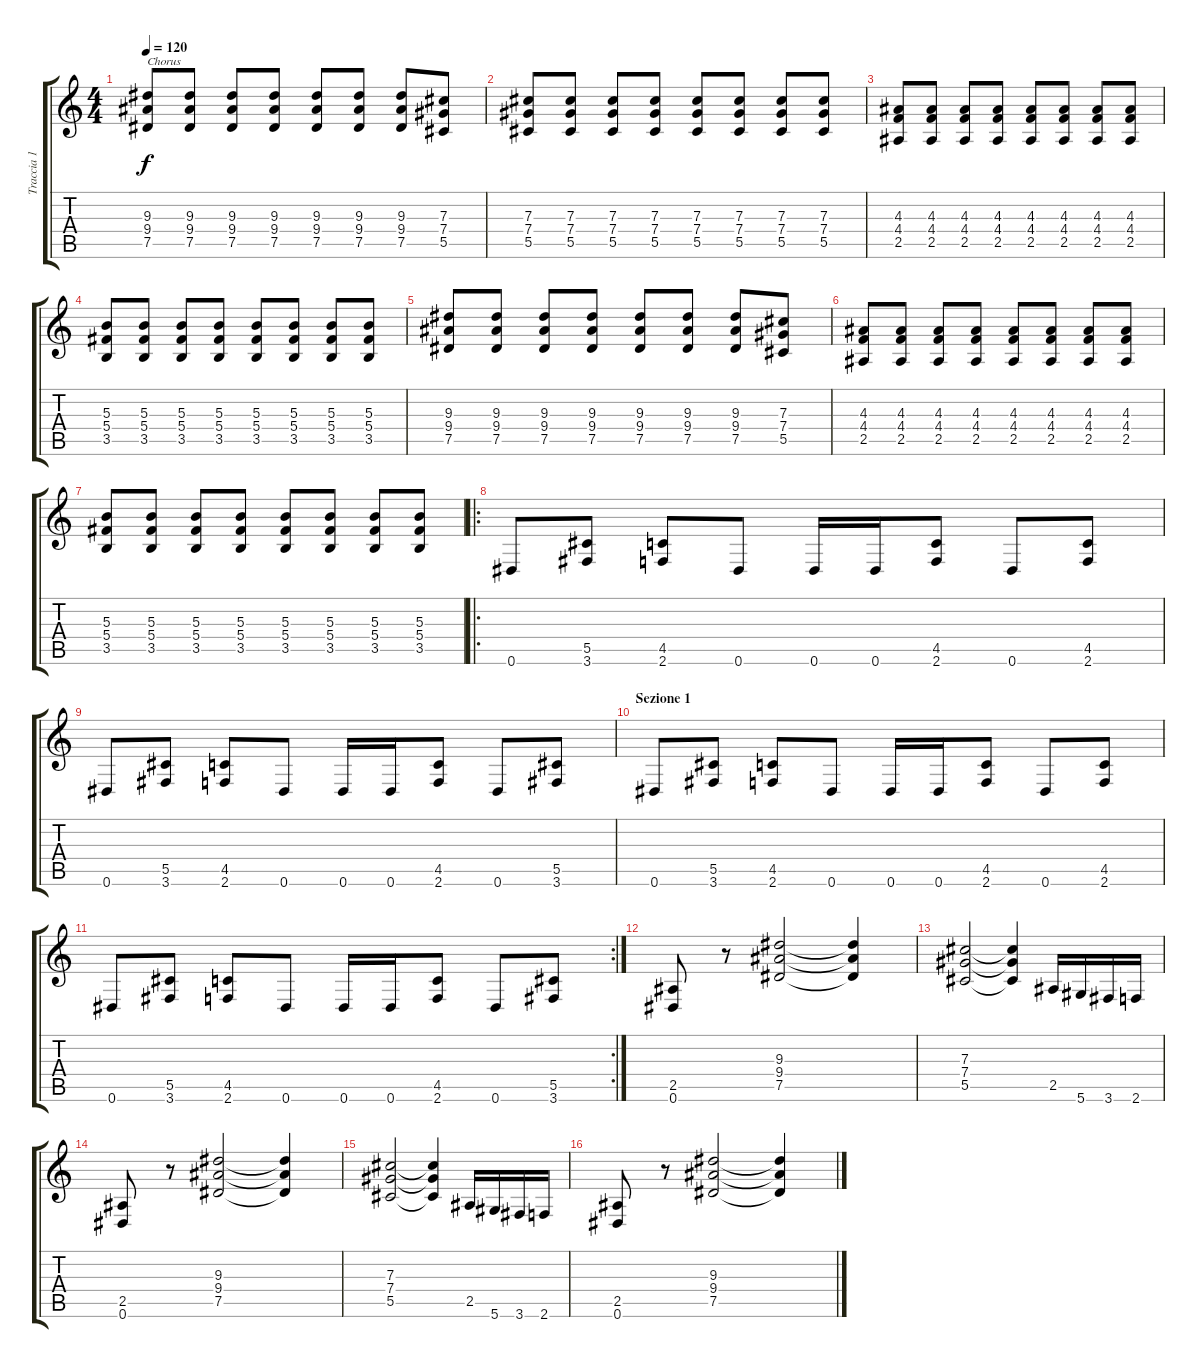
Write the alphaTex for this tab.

\track ("Traccia 1" "Traccia 1") {instrument distortionguitar}
\staff {score tabs}
\tuning (Eb4 Bb3 Gb3 Db3 Ab2 Eb2) {hide}
\ts (4 4)
\tempo 120
\clef g2
\ks c
(9.3 9.4 7.5).8{txt "Chorus" dy f} (9.3 9.4 7.5).8 (9.3 9.4 7.5).8 (9.3 9.4 7.5).8 (9.3 9.4 7.5).8 (9.3 9.4 7.5).8 (9.3 9.4 7.5).8 (7.3 7.4 5.5).8 |
(7.3 7.4 5.5).8 (7.3 7.4 5.5).8 (7.3 7.4 5.5).8 (7.3 7.4 5.5).8 (7.3 7.4 5.5).8 (7.3 7.4 5.5).8 (7.3 7.4 5.5).8 (7.3 7.4 5.5).8 |
(4.3 4.4 2.5).8 (4.3 4.4 2.5).8 (4.3 4.4 2.5).8 (4.3 4.4 2.5).8 (4.3 4.4 2.5).8 (4.3 4.4 2.5).8 (4.3 4.4 2.5).8 (4.3 4.4 2.5).8 |
(5.3 5.4 3.5).8 (5.3 5.4 3.5).8 (5.3 5.4 3.5).8 (5.3 5.4 3.5).8 (5.3 5.4 3.5).8 (5.3 5.4 3.5).8 (5.3 5.4 3.5).8 (5.3 5.4 3.5).8 |
(9.3 9.4 7.5).8 (9.3 9.4 7.5).8 (9.3 9.4 7.5).8 (9.3 9.4 7.5).8 (9.3 9.4 7.5).8 (9.3 9.4 7.5).8 (9.3 9.4 7.5).8 (7.3 7.4 5.5).8 |
(4.3 4.4 2.5).8 (4.3 4.4 2.5).8 (4.3 4.4 2.5).8 (4.3 4.4 2.5).8 (4.3 4.4 2.5).8 (4.3 4.4 2.5).8 (4.3 4.4 2.5).8 (4.3 4.4 2.5).8 |
(5.3 5.4 3.5).8 (5.3 5.4 3.5).8 (5.3 5.4 3.5).8 (5.3 5.4 3.5).8 (5.3 5.4 3.5).8 (5.3 5.4 3.5).8 (5.3 5.4 3.5).8 (5.3 5.4 3.5).8 |
\ro
0.6.8 (5.5 3.6).8 (4.5 2.6).8 0.6.8 0.6.16 0.6.16 (4.5 2.6).8 0.6.8 (4.5 2.6).8 |
0.6.8 (5.5 3.6).8 (4.5 2.6).8 0.6.8 0.6.16 0.6.16 (4.5 2.6).8 0.6.8 (5.5 3.6).8 |
\section ("" "Sezione 1")
0.6.8 (5.5 3.6).8 (4.5 2.6).8 0.6.8 0.6.16 0.6.16 (4.5 2.6).8 0.6.8 (4.5 2.6).8 |
\rc 2
0.6.8 (5.5 3.6).8 (4.5 2.6).8 0.6.8 0.6.16 0.6.16 (4.5 2.6).8 0.6.8 (5.5 3.6).8 |
(2.5 0.6).8 r.8 (9.3 9.4 7.5).2 (9.3{t} 9.4{t} 7.5{t}).4 |
(7.3 7.4 5.5).2 (7.3{t} 7.4{t} 5.5{t}).4 2.5.16 5.6.16 3.6.16 2.6.16 |
(2.5 0.6).8 r.8 (9.3 9.4 7.5).2 (9.3{t} 9.4{t} 7.5{t}).4 |
(7.3 7.4 5.5).2 (7.3{t} 7.4{t} 5.5{t}).4 2.5.16 5.6.16 3.6.16 2.6.16 |
(2.5 0.6).8 r.8 (9.3 9.4 7.5).2 (9.3{t} 9.4{t} 7.5{t}).4
